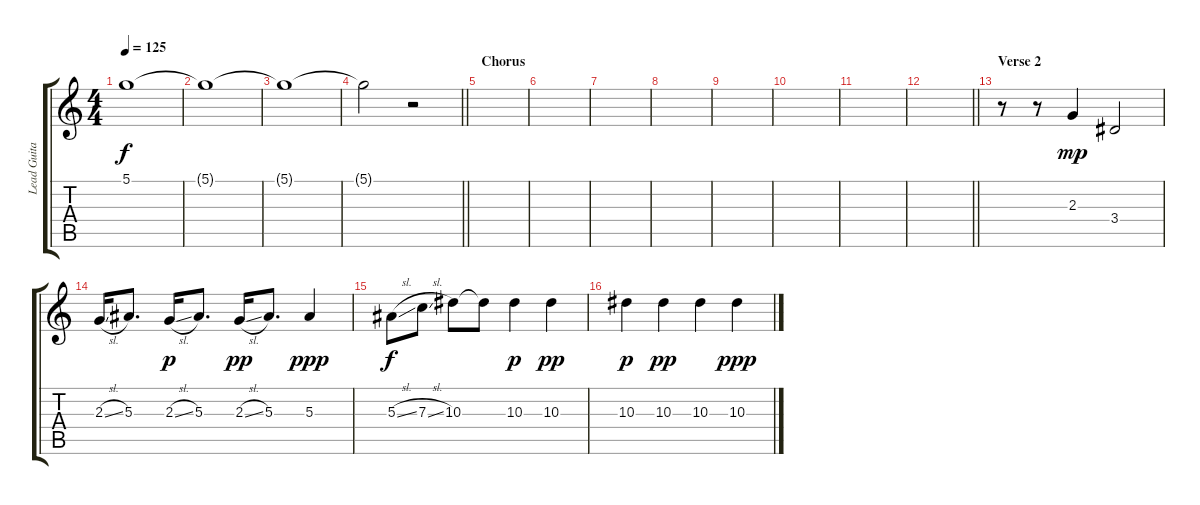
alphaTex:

\track ("Lead Guitar (Delay)" "Lead Guita") {instrument electricguitarjazz}
\staff {score tabs}
\tuning (D4 A3 F3 C3 G2 C2) {hide}
\ts (4 4)
\tempo 125
\clef g2
\ks c
5.1{t}.1{dy f} |
5.1{t}.1 |
5.1{t}.1 |
\barLineRight lightlight
5.1{t}.2 r.2 |
\section ("" "Chorus")
|
|
|
|
|
|
|
\barLineRight lightlight
|
\section ("" "Verse 2")
r.8 r.8 2.3.4{dy mp} 3.4.2 |
2.3{sl}.16 5.3.8{d} 2.3{sl}.16{dy p} 5.3.8{d} 2.3{sl}.16{dy pp} 5.3.8{d} 5.3.4{dy ppp} |
5.3{sl}.8{dy f} 7.3{sl}.8 10.3.8 10.3{t}.8 10.3.4{dy p} 10.3.4{dy pp} |
10.3.4{dy p} 10.3.4{dy pp} 10.3.4 10.3.4{dy ppp}
